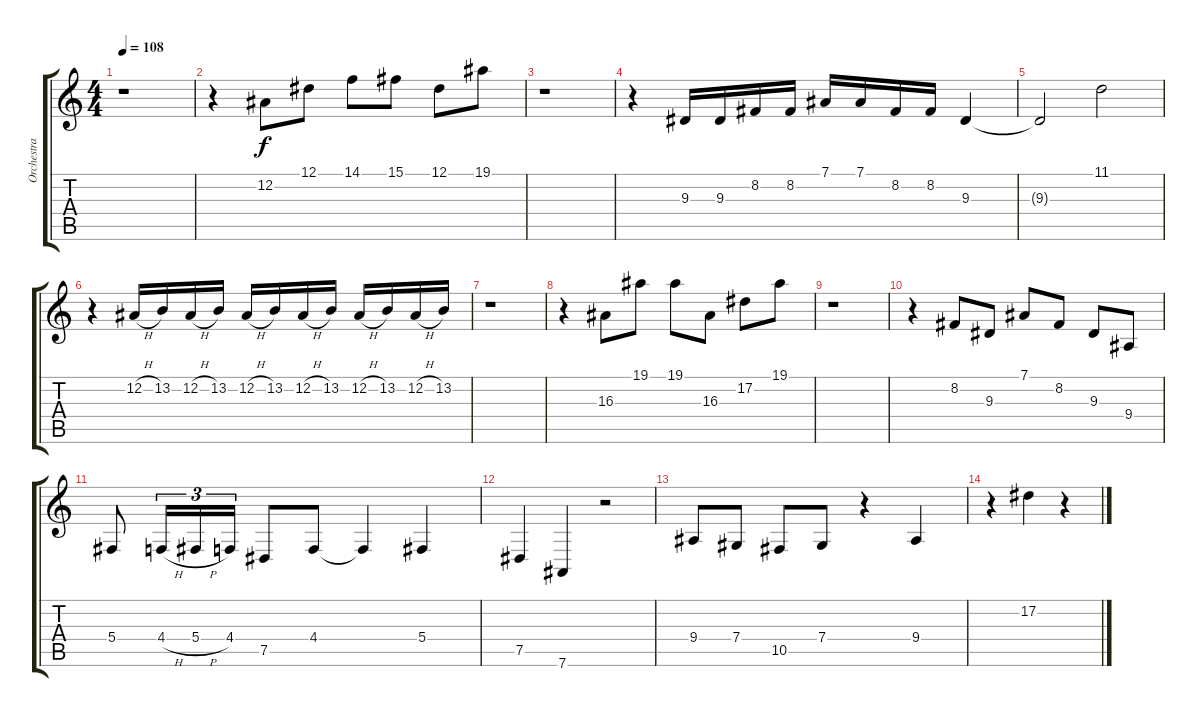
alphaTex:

\track ("Orchestra [Pt.2]" "Orchestra ") {instrument stringensemble1}
\staff {score tabs}
\tuning (Eb4 Bb3 Gb3 Db3 Ab2 Eb2) {hide}
\ts (4 4)
\tempo 108
\clef g2
\ks c
r.1{dy f} |
r.4 12.2.8 12.1.8 14.1.8 15.1.8 12.1.8 19.1.8 |
r.1 |
r.4 9.3.16 9.3.16 8.2.16 8.2.16 7.1.16 7.1.16 8.2.16 8.2.16 9.3.4 |
9.3{t}.2 11.1.2 |
r.4 12.2{h}.16 13.2.16 12.2{h}.16 13.2.16 12.2{h}.16 13.2.16 12.2{h}.16 13.2.16 12.2{h}.16 13.2.16 12.2{h}.16 13.2.16 |
r.1 |
r.4 16.3.8 19.1.8 19.1.8 16.3.8 17.2.8 19.1.8 |
r.1 |
r.4 8.2.8 9.3.8 7.1.8 8.2.8 9.3.8 9.4.8 |
5.4.8 4.4{h}.16{tu (3 2)} 5.4{h}.16{tu (3 2)} 4.4.16{tu (3 2)} 7.5.8 4.4.8 4.4{t}.4 5.4.4 |
7.5.4 7.6.4 r.2 |
9.4.8 7.4.8 10.5.8 7.4.8 r.4 9.4.4 |
r.4 17.2.4 r.4
